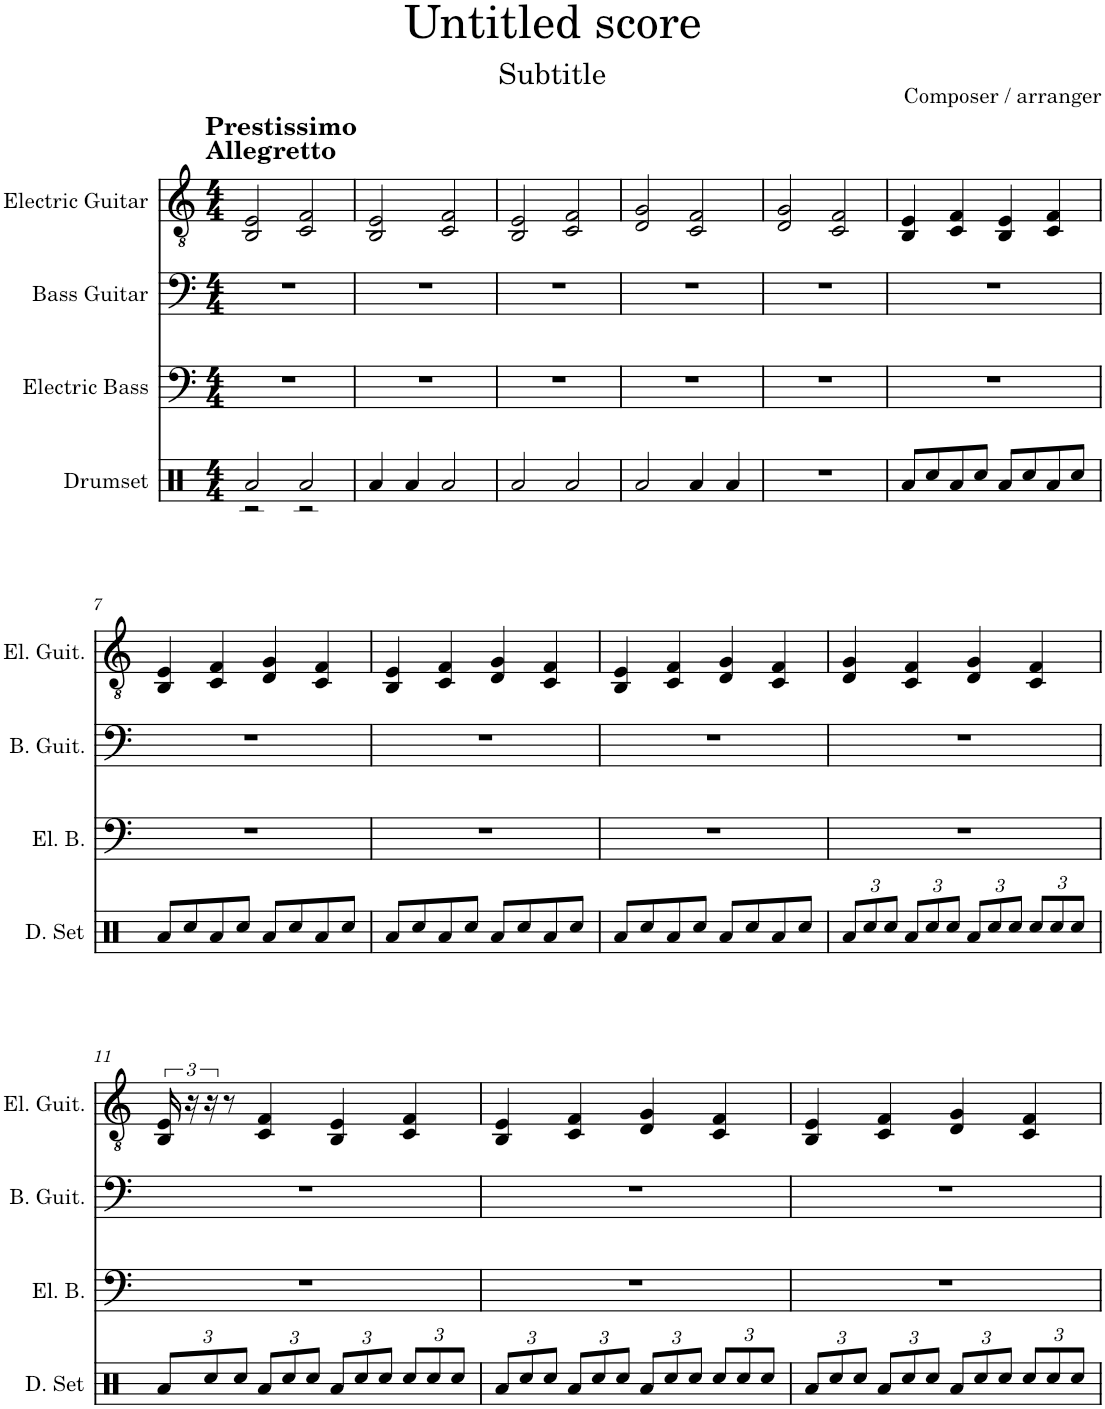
**kern	**kern	**kern	**kern
*part4	*part3	*part2	*part1
*staff4	*staff3	*staff2	*staff1
*I"Drumset	*I"Electric Bass	*I"Bass Guitar	*I"Electric Guitar
*I'D. Set	*I'El. B.	*I'B. Guit.	*I'El. Guit.
*clefX	*clefF4	*clefF4	*clefGv2
*	*Trd7c12	*Trd7c12	*
*k[]	*k[]	*k[]	*k[]
*M4/4	*M4/4	*M4/4	*M4/4
=1	=1	=1	=1
*^	*	*	*
!	!	!	!	!LO:TX:a:B:t=Allegretto
!	!	!	!	!LO:TX:a:B:t=Prestissimo
2Ra/	2r	1r	1r	2BB/ 2E/
2Ra/	2r	.	.	2C/ 2F/
*v	*v	*	*	*
=2	=2	=2	=2
4Ra/	1r	1r	2BB/ 2E/
4Ra/	.	.	.
2Ra/	.	.	2C/ 2F/
=3	=3	=3	=3
2Ra/	1r	1r	2BB/ 2E/
2Ra/	.	.	2C/ 2F/
=4	=4	=4	=4
2Ra/	1r	1r	2D/ 2G/
4Ra/	.	.	2C/ 2F/
4Ra/	.	.	.
=5	=5	=5	=5
1r	1r	1r	2D/ 2G/
.	.	.	2C/ 2F/
=6	=6	=6	=6
8Ra/L	1r	1r	4BB/ 4E/
8Rcc/	.	.	.
8Ra/	.	.	4C/ 4F/
8Rcc/J	.	.	.
8Ra/L	.	.	4BB/ 4E/
8Rcc/	.	.	.
8Ra/	.	.	4C/ 4F/
8Rcc/J	.	.	.
!!LO:LB:g=z
=7	=7	=7	=7
8Ra/L	1r	1r	4BB/ 4E/
8Rcc/	.	.	.
8Ra/	.	.	4C/ 4F/
8Rcc/J	.	.	.
8Ra/L	.	.	4D/ 4G/
8Rcc/	.	.	.
8Ra/	.	.	4C/ 4F/
8Rcc/J	.	.	.
=8	=8	=8	=8
8Ra/L	1r	1r	4BB/ 4E/
8Rcc/	.	.	.
8Ra/	.	.	4C/ 4F/
8Rcc/J	.	.	.
8Ra/L	.	.	4D/ 4G/
8Rcc/	.	.	.
8Ra/	.	.	4C/ 4F/
8Rcc/J	.	.	.
=9	=9	=9	=9
8Ra/L	1r	1r	4BB/ 4E/
8Rcc/	.	.	.
8Ra/	.	.	4C/ 4F/
8Rcc/J	.	.	.
8Ra/L	.	.	4D/ 4G/
8Rcc/	.	.	.
8Ra/	.	.	4C/ 4F/
8Rcc/J	.	.	.
=10	=10	=10	=10
*Xbrackettup	*	*	*
12Ra/L	1r	1r	4D/ 4G/
12Rcc/	.	.	.
12Rcc/J	.	.	.
12Ra/L	.	.	4C/ 4F/
12Rcc/	.	.	.
12Rcc/J	.	.	.
12Ra/L	.	.	4D/ 4G/
12Rcc/	.	.	.
12Rcc/J	.	.	.
12Rcc/L	.	.	4C/ 4F/
12Rcc/	.	.	.
12Rcc/J	.	.	.
!!LO:LB:g=z
=11	=11	=11	=11
12Ra/L	1r	1r	24BB/ 24E/
.	.	.	24r
12Rcc/	.	.	24r
.	.	.	8r
12Rcc/J	.	.	.
12Ra/L	.	.	4C/ 4F/
12Rcc/	.	.	.
12Rcc/J	.	.	.
12Ra/L	.	.	4BB/ 4E/
12Rcc/	.	.	.
12Rcc/J	.	.	.
12Rcc/L	.	.	4C/ 4F/
12Rcc/	.	.	.
12Rcc/J	.	.	.
=12	=12	=12	=12
12Ra/L	1r	1r	4BB/ 4E/
12Rcc/	.	.	.
12Rcc/J	.	.	.
12Ra/L	.	.	4C/ 4F/
12Rcc/	.	.	.
12Rcc/J	.	.	.
12Ra/L	.	.	4D/ 4G/
12Rcc/	.	.	.
12Rcc/J	.	.	.
12Rcc/L	.	.	4C/ 4F/
12Rcc/	.	.	.
12Rcc/J	.	.	.
=13	=13	=13	=13
12Ra/L	1r	1r	4BB/ 4E/
12Rcc/	.	.	.
12Rcc/J	.	.	.
12Ra/L	.	.	4C/ 4F/
12Rcc/	.	.	.
12Rcc/J	.	.	.
12Ra/L	.	.	4D/ 4G/
12Rcc/	.	.	.
12Rcc/J	.	.	.
12Rcc/L	.	.	4C/ 4F/
12Rcc/	.	.	.
12Rcc/J	.	.	.
=	=	=	=
*-	*-	*-	*-
